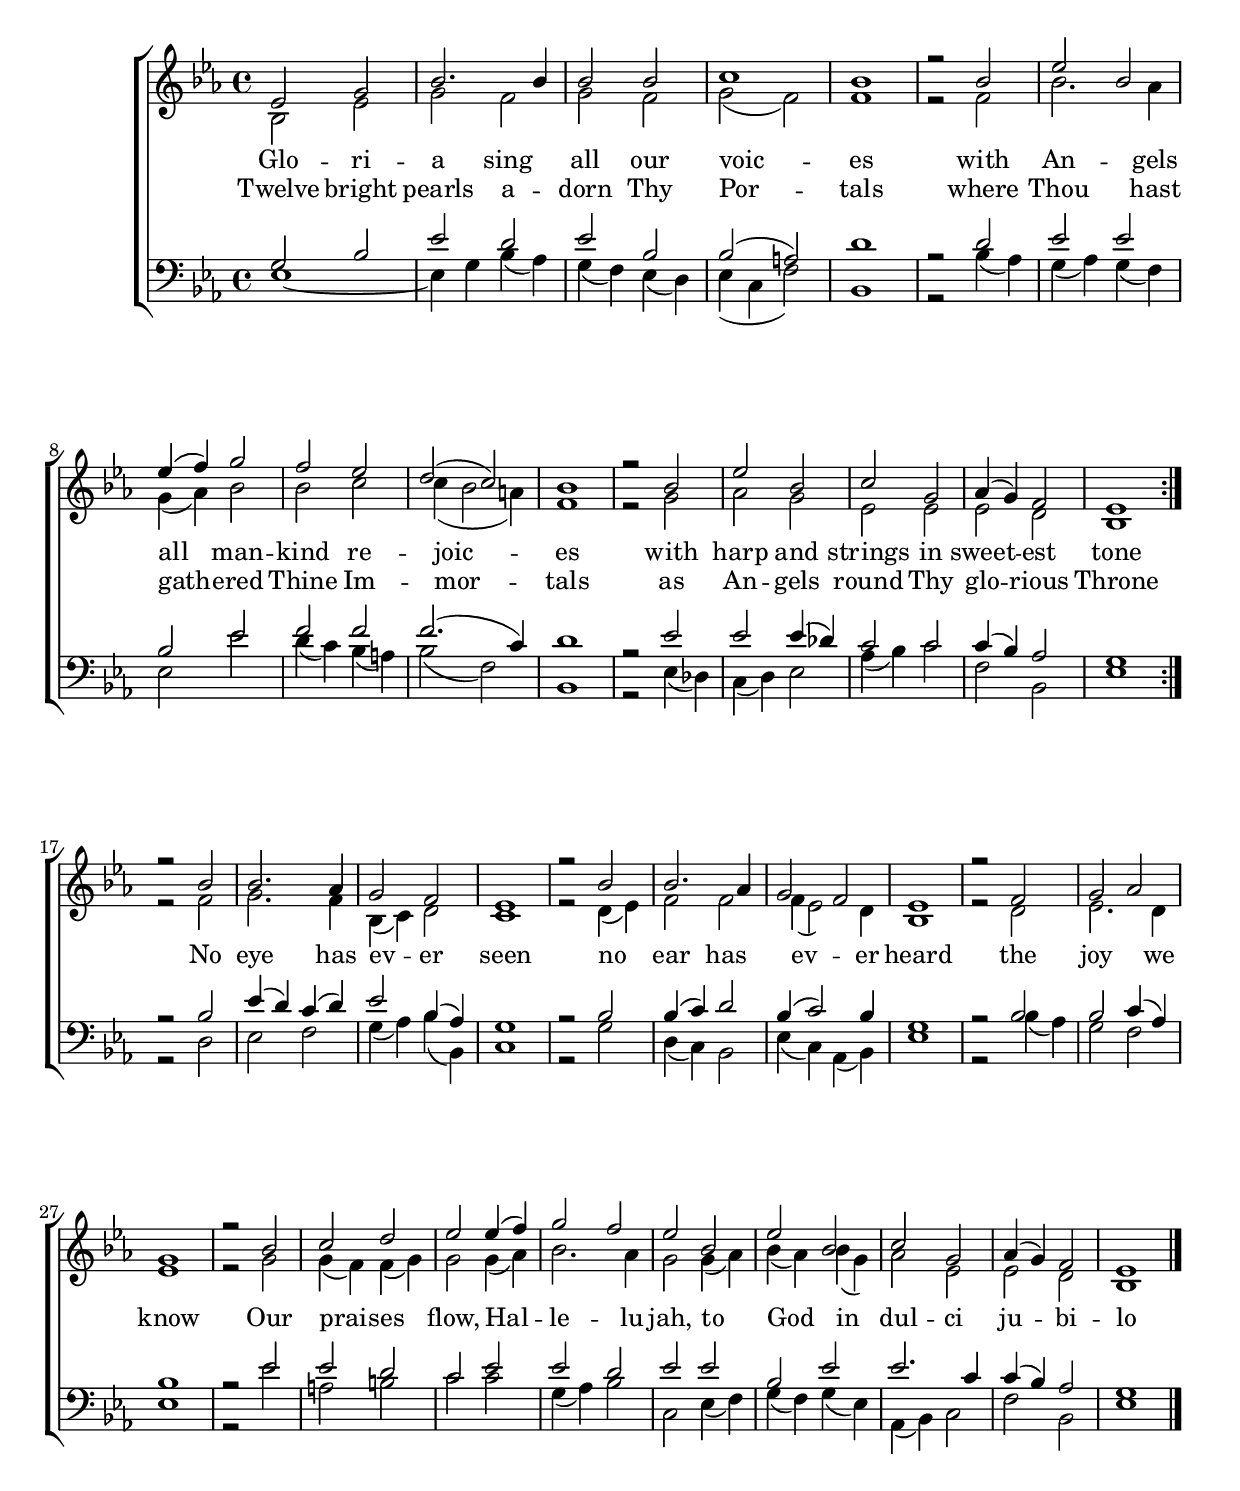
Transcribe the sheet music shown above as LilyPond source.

\paper {
  top-system-spacing #'basic-distance = #10
  score-system-spacing #'basic-distance = #20
  system-system-spacing #'basic-distance = #20
  last-bottom-spacing #'basic-distance = #10
}
global = {
  \key ees \major
  \time 4/4
}
sopMusic = \relative c' {
  \repeat volta 2 {
    ees2 g bes2. bes4 bes2 bes c1 bes 
    r2 bes ees bes ees4(f) g2 f ees d(c) bes1
    r2 bes ees bes c g aes4(g) f2 ees1
  }
  r2 bes' bes2. aes4 g2 f ees1
  r2 bes' bes2. aes4 g2 f ees1
  r2 f g aes g1
  r2 bes c d ees ees4(f) g2 f ees bes ees bes c g aes4(g) f2 ees1
  \bar "|."
}
sopWords = \lyricmode {
  hi hi hi hi
}
altoMusic = \relative c' {
  \repeat volta 2 {
    bes2 ees g f g f g(f) f1
    r2 f bes2. aes4 g4(aes) bes2 bes c c4(bes2 a4) f1
    r2 g aes g ees ees ees d bes1
  }
  r2 f'2 g2. f4 bes,4(c) d2 c1
  r2 d4(ees) f2 f f4(ees2) d4 bes1
  r2 d2 ees2. d4 ees1
  r2 g2 g4(f) f(g) g2 g4(aes) bes2. aes4 g2 g4(aes) bes(aes) bes(g) aes2 ees ees d bes1
}
VerseOne = \lyricmode {
  Glo -- ri -- | a sing all our | voic -- | es |
  with | An -- gels | all man -- | kind re -- | joic -- | es |
  with | harp and | strings in | sweet -- est | tone |
  No | eye has | ev -- er | seen |
  no | ear has | ev -- er | heard |
  the | joy we | know |
  Our | prais -- es | flow, Hal -- | le -- lu | jah, to | God in | dul -- ci | ju -- bi -- | lo |
}
VerseTwo = \lyricmode {
  Twelve bright | pearls a -- | dorn Thy | Por -- | tals |
  where | Thou hast | gath -- ered | Thine Im -- | mor -- | tals |
  as | An -- gels | round Thy | glo -- rious | Throne |
}
tenorMusic = \relative c' {
  \repeat volta 2 {
    g2 bes ees d ees bes bes(a) d1
    r2 d ees ees bes ees f f f2.(c4) d1
    r2 ees ees ees4(des) c2 c c4(bes) aes2 g1
  }
  r2 bes2 ees4(d) c(d) ees2 bes4(aes) g1
  r2 bes2 bes4(c) d2 bes4(c2) bes4 g1
  r2 bes2 bes c4(aes) bes1
  r2 ees2 ees d c ees ees d ees ees bes ees ees2. c4 c(bes) aes2 g1
  \bar "|."
}
tenorWords = \lyricmode {
  hu hu hu hu
}
bassMusic = \relative c {
  \repeat volta 2 {
    ees1 ~ees4 g bes(aes) g(f) ees(d) ees(c f2) bes,1
    r2 bes'4(aes) g(aes) g(f) ees2 ees' d4(c) bes(a) bes2(f) bes,1
    r2 ees4(des) c(d) ees2 aes4(bes) c2 f, bes, ees1
  }
  r2 d ees f g4(aes) bes(bes,) c1
  r2 g'2 d4(c) bes2 ees4(c) aes4(bes) ees1
  r2 bes'4(aes) g2 f ees1
  r2 ees'2 a, b c c g4(aes) bes2 c,2 ees4(f) g(f) g(ees) aes,4(bes) c2 f bes, ees1
}
bassWords = \lyricmode {Appendix A: Templates
			ho ho ho ho
		      }
\score {
  \new ChoirStaff <<
    % \new Lyrics = "sopranos" \with {
    %   % this is needed for lyrics above a staff
    %   \override VerticalAxisGroup.staff-affinity = #DOWN
    % }
    \new Staff = "women" <<
      \new Voice = "sopranos" {
	\voiceOne
	<< \global \sopMusic >>
      }
      \new Voice = "altos" {
	\voiceTwo
	<< \global \altoMusic >>
      }
    >>
    \new Lyrics \lyricsto "altos" { \VerseOne }
    \new Lyrics \lyricsto "altos" { \VerseTwo }

    % \new Lyrics = "tenors" \with {
    %   % this is needed for lyrics above a staff
    %   \override VerticalAxisGroup.staff-affinity = #DOWN
    % }
    \new Staff = "men" <<
      \clef bass
      \new Voice = "tenors" {
	\voiceOne
	<< \global \tenorMusic >>
      }
      \new Voice = "basses" {
	\voiceTwo << \global \bassMusic >>
      }
    >>
    %\new Lyrics = "basses"
    %\context Lyrics = "sopranos" \lyricsto "sopranos" \sopWords
    %\context Lyrics = "altos" \lyricsto "altos" \VerseOne
    %\context Lyrics = "tenors" \lyricsto "tenors" \tenorWords
    %\context Lyrics = "basses" \lyricsto "basses" \bassWords
  >>
}